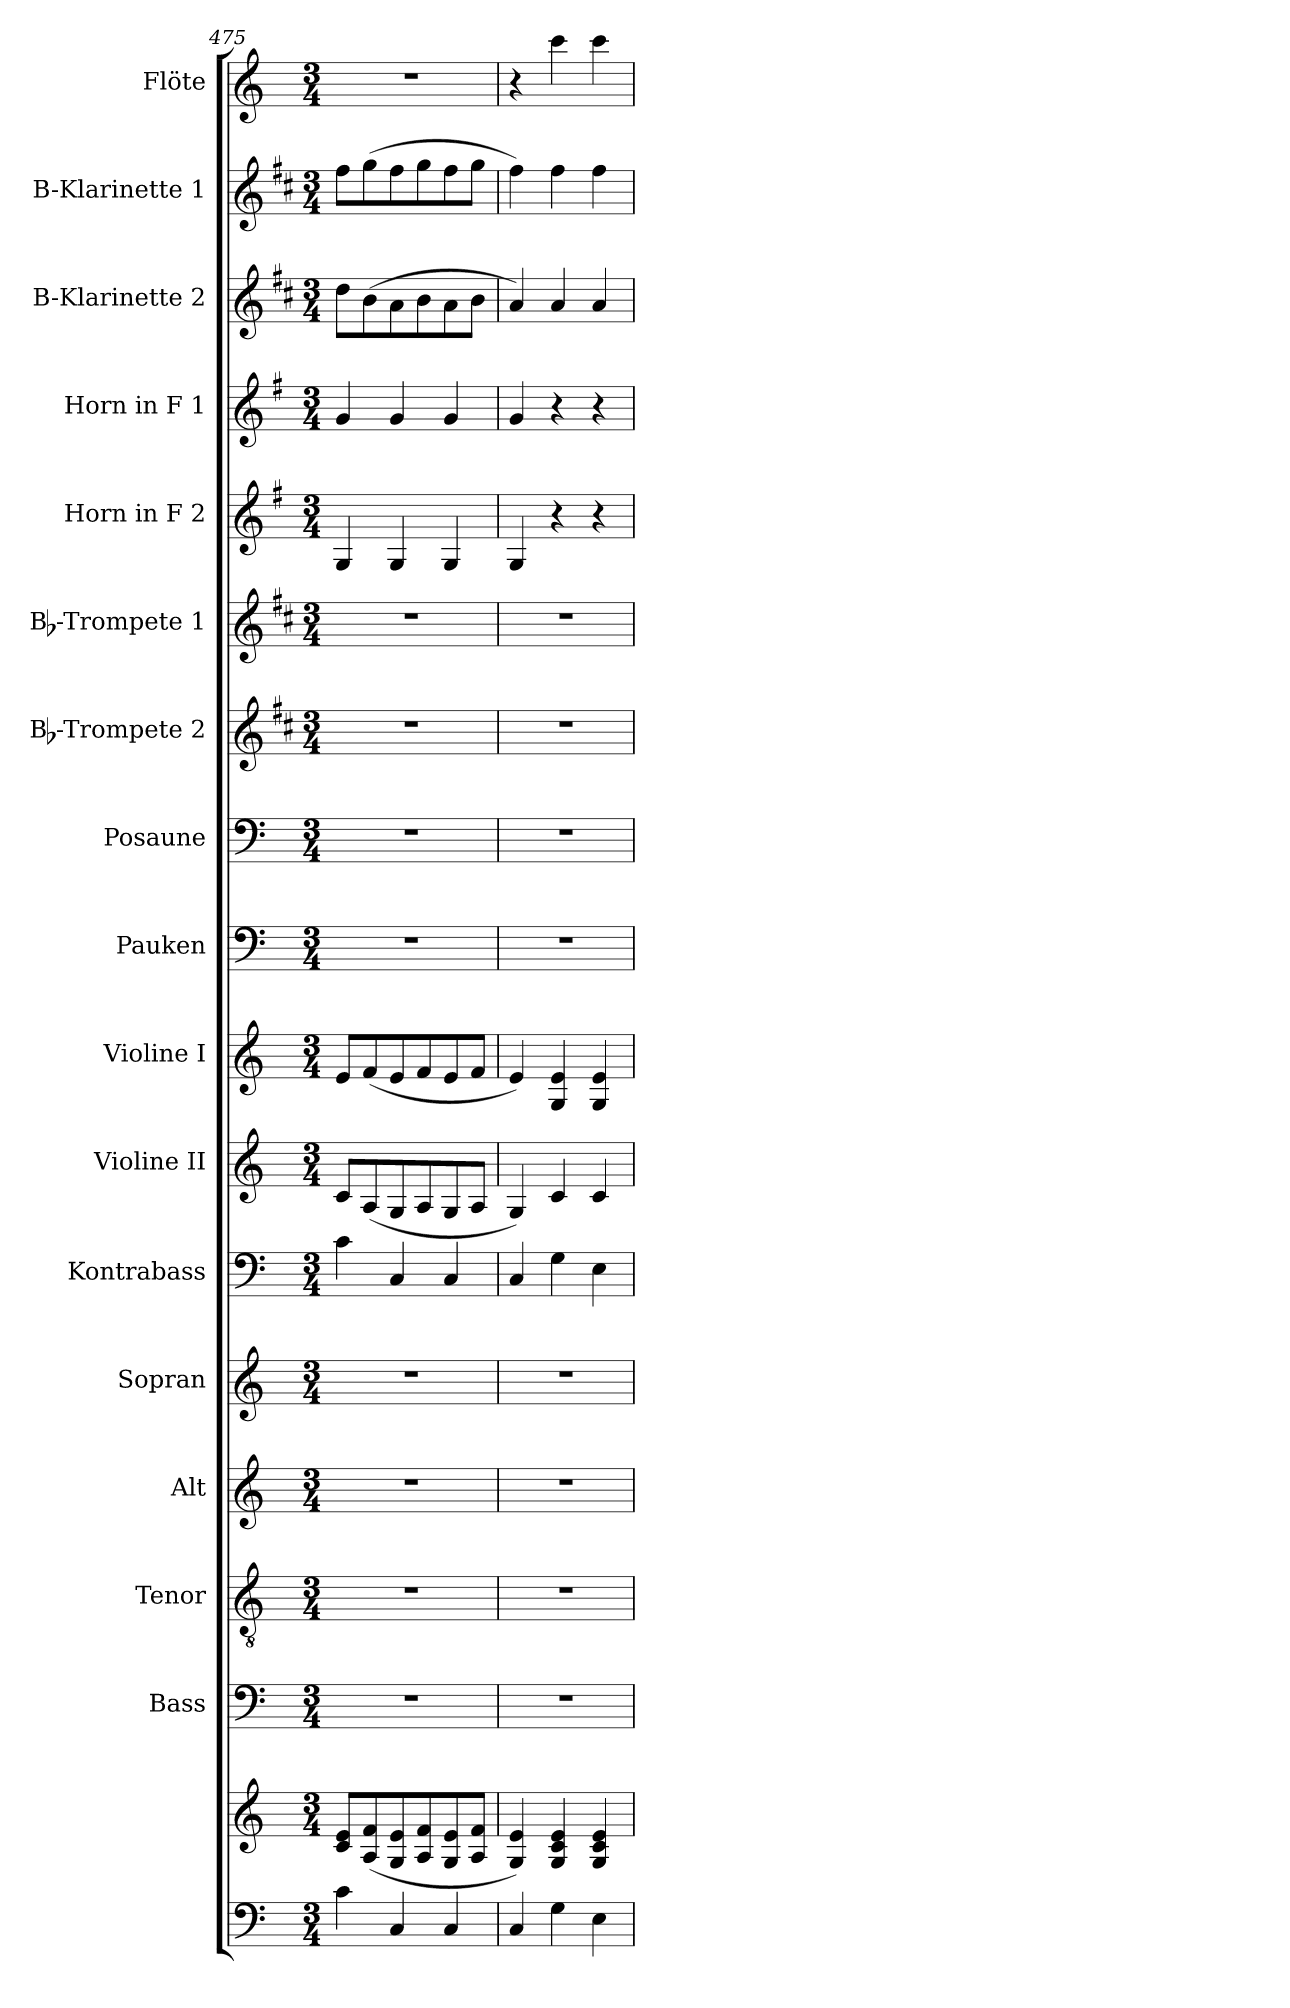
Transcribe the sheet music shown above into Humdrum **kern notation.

**kern	**kern	**kern	**kern	**kern	**kern	**kern	**kern	**kern	**kern	**kern	**kern	**kern	**kern	**kern	**kern	**kern	**kern
*part17	*part17	*part16	*part15	*part14	*part13	*part12	*part11	*part10	*part9	*part8	*part7	*part6	*part5	*part4	*part3	*part2	*part1
*staff18	*staff17	*staff16	*staff15	*staff14	*staff13	*staff12	*staff11	*staff10	*staff9	*staff8	*staff7	*staff6	*staff5	*staff4	*staff3	*staff2	*staff1
*	*	*I"Bass	*I"Tenor	*I"Alt	*I"Sopran	*I"Kontrabass	*I"Violine II	*I"Violine I	*I"Pauken	*I"Posaune	*I"Bb-Trompete 2	*I"Bb-Trompete 1	*I"Horn in F 2	*I"Horn in F 1	*I"B-Klarinette 2	*I"B-Klarinette 1	*I"Flöte
*	*	*I'B.	*I'T.	*I'A.	*I'S.	*I'Kb.	*I'Vl. II	*I'Vl. I	*I'Pk.	*I'Pos.	*I'Bb Trp. 2	*I'Bb Trp. 1	*I'Hrn. 2	*I'Hrn. 1	*I'B Kl. 2	*I'B Kl. 1	*I'Fl.
*clefF4	*clefG2	*clefF4	*clefGv2	*clefG2	*clefG2	*clefF4	*clefG2	*clefG2	*clefF4	*clefF4	*clefG2	*clefG2	*clefG2	*clefG2	*clefG2	*clefG2	*clefG2
*	*	*	*	*	*	*ITrd7c12	*	*	*	*	*ITrd1c2	*ITrd1c2	*ITrd4c7	*ITrd4c7	*ITrd1c2	*ITrd1c2	*
*k[]	*k[]	*k[]	*k[]	*k[]	*k[]	*k[]	*k[]	*k[]	*k[]	*k[]	*k[]	*k[]	*k[]	*k[]	*k[]	*k[]	*k[]
*C:	*C:	*C:	*C:	*C:	*C:	*C:	*C:	*C:	*C:	*C:	*C:	*C:	*C:	*C:	*C:	*C:	*C:
*M3/4	*M3/4	*M3/4	*M3/4	*M3/4	*M3/4	*M3/4	*M3/4	*M3/4	*M3/4	*M3/4	*M3/4	*M3/4	*M3/4	*M3/4	*M3/4	*M3/4	*M3/4
=475	=475	=475	=475	=475	=475	=475	=475	=475	=475	=475	=475	=475	=475	=475	=475	=475	=475
4c\	8c/ 8e/L	2.r	2.r	2.r	2.r	4C\	8c/L	8e/L	2.r	2.r	2.r	2.r	4C/	4c/	8cc\L	8ee\L	2.r
.	(<8A/ 8f/	.	.	.	.	.	(<8A/	(<8f/	.	.	.	.	.	.	(>8a\	(>8ff\	.
4C/	8G/ 8e/	.	.	.	.	4CC/	8G/	8e/	.	.	.	.	4C/	4c/	8g\	8ee\	.
.	8A/ 8f/	.	.	.	.	.	8A/	8f/	.	.	.	.	.	.	8a\	8ff\	.
4C/	8G/ 8e/	.	.	.	.	4CC/	8G/	8e/	.	.	.	.	4C/	4c/	8g\	8ee\	.
.	8A/ 8f/J	.	.	.	.	.	8A/J	8f/J	.	.	.	.	.	.	8a\J	8ff\J	.
=476	=476	=476	=476	=476	=476	=476	=476	=476	=476	=476	=476	=476	=476	=476	=476	=476	=476
4C/	4G/ 4e/)	2.r	2.r	2.r	2.r	4CC/	4G/)	4e/)	2.r	2.r	2.r	2.r	4C/	4c/	4g/)	4ee\)	4r
4G\	4G/ 4c/ 4e/	.	.	.	.	4GG\	4c/	4G/ 4e/	.	.	.	.	4r	4r	4g/	4ee\	4ccc\
4E\	4G/ 4c/ 4e/	.	.	.	.	4EE\	4c/	4G/ 4e/	.	.	.	.	4r	4r	4g/	4ee\	4ccc\
=	=	=	=	=	=	=	=	=	=	=	=	=	=	=	=	=	=
*-	*-	*-	*-	*-	*-	*-	*-	*-	*-	*-	*-	*-	*-	*-	*-	*-	*-
